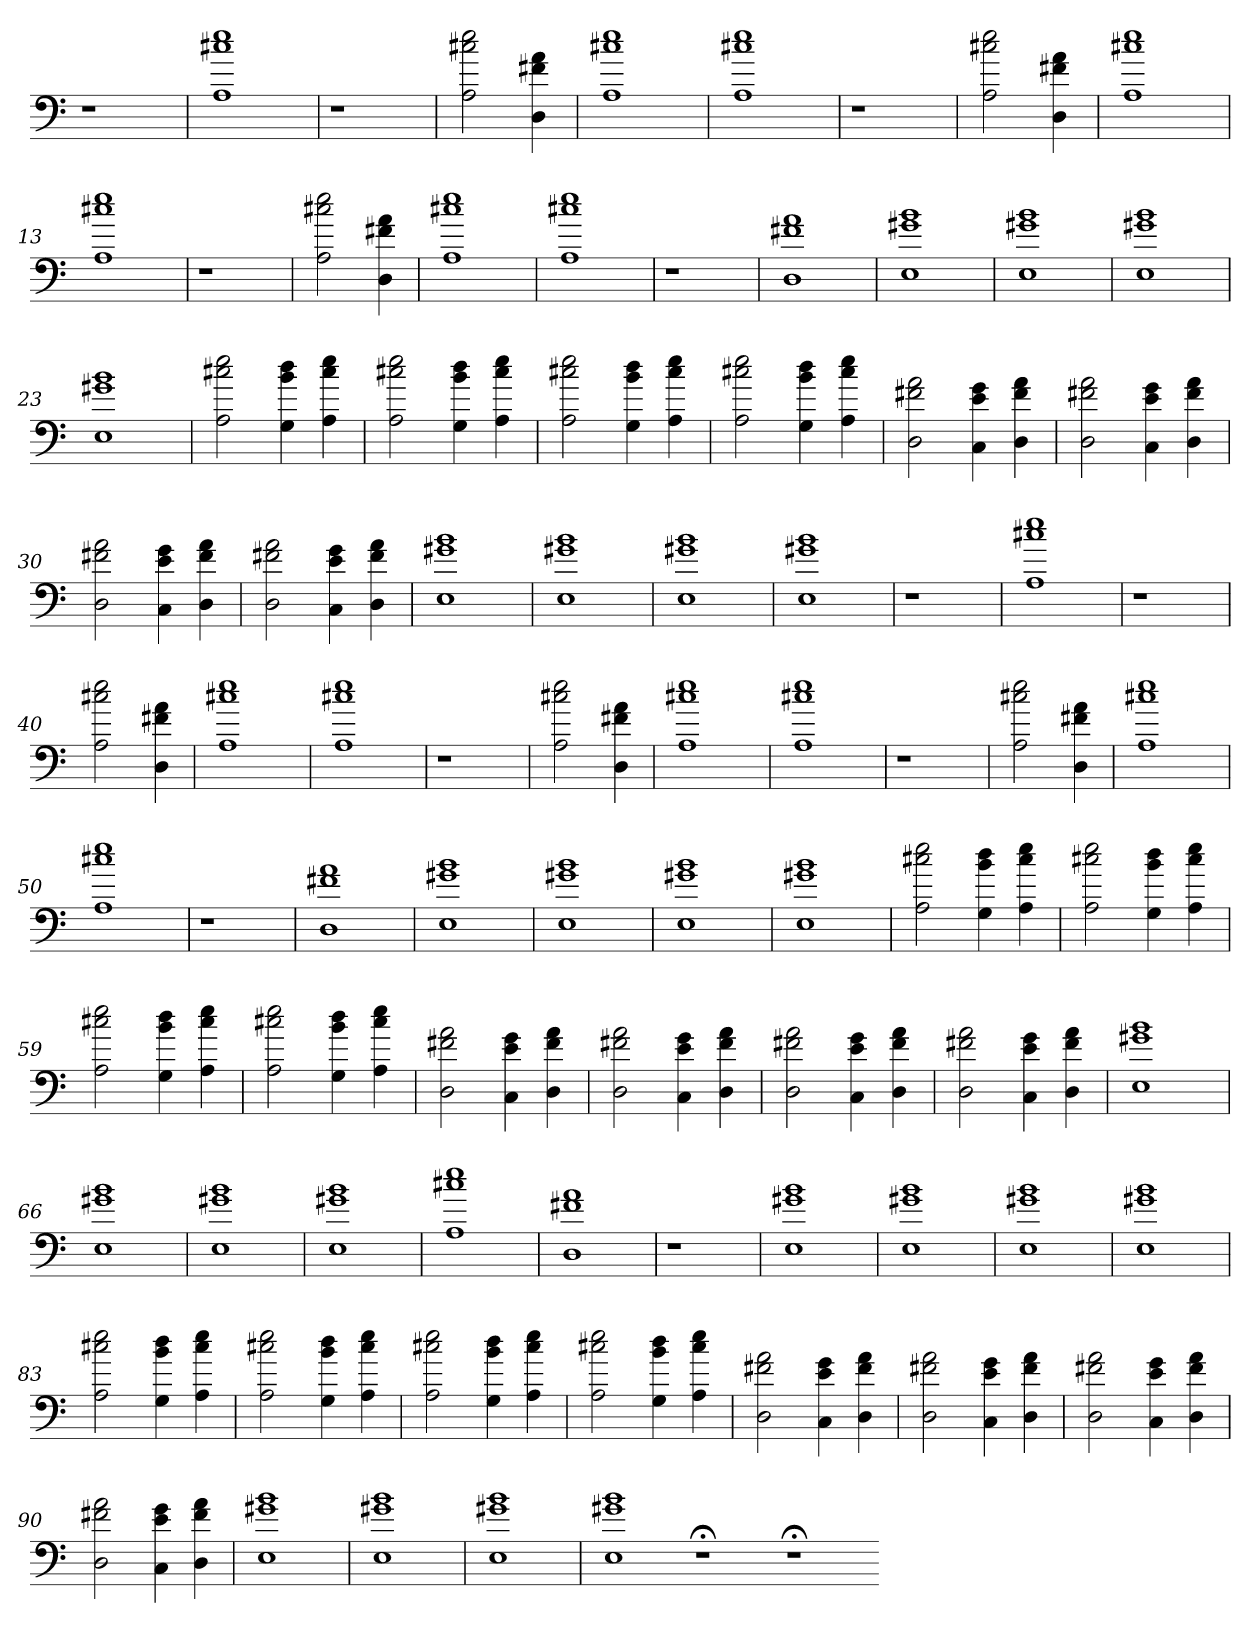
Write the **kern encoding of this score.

**kern
*part1
*staff1
=1
1r
=2
1r
=3
1r
=4
1r
=5
1A 1cc#X 1ee
=6
1r
=7
2A 2cc#X 2ee
4D 4f#X 4a
=8
1A 1cc#X 1ee
=9
1A 1cc#X 1ee
=10
1r
=11
2A 2cc#X 2ee
4D 4f#X 4a
=12
1A 1cc#X 1ee
=13
1A 1cc#X 1ee
=14
1r
=15
2A 2cc#X 2ee
4D 4f#X 4a
=16
1A 1cc#X 1ee
=17
1A 1cc#X 1ee
=18
1r
=19
1D 1f#X 1a
=20
1E 1g#X 1b
=21
1E 1g#X 1b
=22
1E 1g#X 1b
=23
1E 1g#X 1b
=24
2A 2cc#X 2ee
4G 4b 4dd
4A 4cc# 4ee
=25
2A 2cc#X 2ee
4G 4b 4dd
4A 4cc# 4ee
=26
2A 2cc#X 2ee
4G 4b 4dd
4A 4cc# 4ee
=27
2A 2cc#X 2ee
4G 4b 4dd
4A 4cc# 4ee
=28
2D 2f#X 2a
4C 4e 4g
4D 4f# 4a
=29
2D 2f#X 2a
4C 4e 4g
4D 4f# 4a
=30
2D 2f#X 2a
4C 4e 4g
4D 4f# 4a
=31
2D 2f#X 2a
4C 4e 4g
4D 4f# 4a
=32
1E 1g#X 1b
=33
1E 1g#X 1b
=34
1E 1g#X 1b
=35
1E 1g#X 1b
=36
1r
=37
1r
=38
1A 1cc#X 1ee
=39
1r
=40
2A 2cc#X 2ee
4D 4f#X 4a
=41
1A 1cc#X 1ee
=42
1A 1cc#X 1ee
=43
1r
=44
2A 2cc#X 2ee
4D 4f#X 4a
=45
1A 1cc#X 1ee
=46
1A 1cc#X 1ee
=47
1r
=48
2A 2cc#X 2ee
4D 4f#X 4a
=49
1A 1cc#X 1ee
=50
1A 1cc#X 1ee
=51
1r
=52
1D 1f#X 1a
=53
1E 1g#X 1b
=54
1E 1g#X 1b
=55
1E 1g#X 1b
=56
1E 1g#X 1b
=57
2A 2cc#X 2ee
4G 4b 4dd
4A 4cc# 4ee
=58
2A 2cc#X 2ee
4G 4b 4dd
4A 4cc# 4ee
=59
2A 2cc#X 2ee
4G 4b 4dd
4A 4cc# 4ee
=60
2A 2cc#X 2ee
4G 4b 4dd
4A 4cc# 4ee
=61
2D 2f#X 2a
4C 4e 4g
4D 4f# 4a
=62
2D 2f#X 2a
4C 4e 4g
4D 4f# 4a
=63
2D 2f#X 2a
4C 4e 4g
4D 4f# 4a
=64
2D 2f#X 2a
4C 4e 4g
4D 4f# 4a
=65
1E 1g#X 1b
=66
1E 1g#X 1b
=67
1E 1g#X 1b
=68
1E 1g#X 1b
=69
1A 1cc#X 1ee
=70
1D 1f#X 1a
=71
1r
=72
1r
=73
1r
=74
1r
=75
1r
=76
1r
=77
1r
=78
1r
=79
1E 1g#X 1b
=80
1E 1g#X 1b
=81
1E 1g#X 1b
=82
1E 1g#X 1b
=83
2A 2cc#X 2ee
4G 4b 4dd
4A 4cc# 4ee
=84
2A 2cc#X 2ee
4G 4b 4dd
4A 4cc# 4ee
=85
2A 2cc#X 2ee
4G 4b 4dd
4A 4cc# 4ee
=86
2A 2cc#X 2ee
4G 4b 4dd
4A 4cc# 4ee
=87
2D 2f#X 2a
4C 4e 4g
4D 4f# 4a
=88
2D 2f#X 2a
4C 4e 4g
4D 4f# 4a
=89
2D 2f#X 2a
4C 4e 4g
4D 4f# 4a
=90
2D 2f#X 2a
4C 4e 4g
4D 4f# 4a
=91
1E 1g#X 1b
=92
1E 1g#X 1b
=93
1E 1g#X 1b
=94
1E 1g#X 1b
1r;<
1r;<
=-
*-
